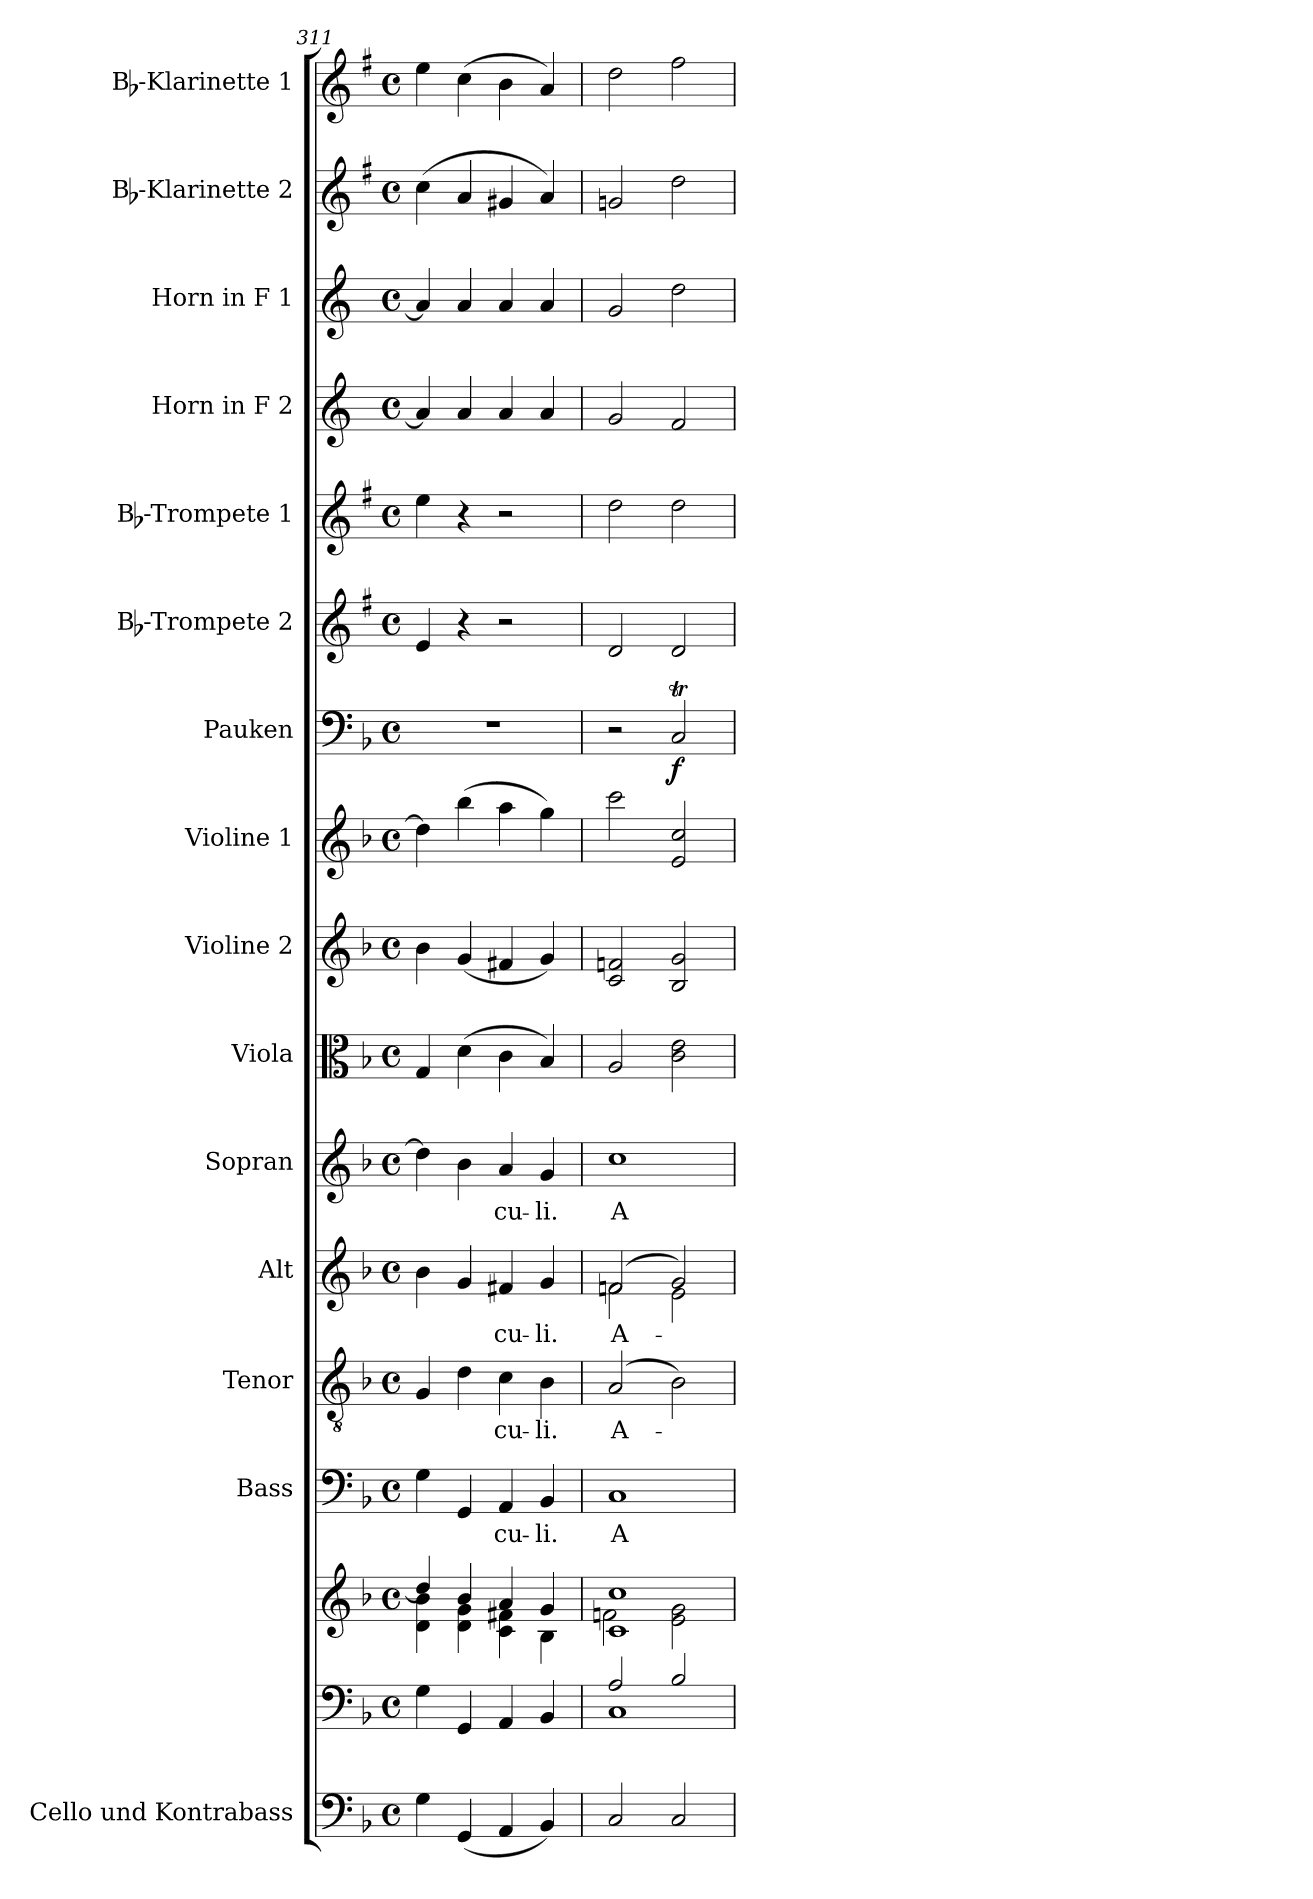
**kern	**kern	**kern	**kern	**text	**kern	**text	**kern	**text	**kern	**text	**kern	**kern	**kern	**kern	**dynam	**kern	**kern	**kern	**kern	**kern	**kern
*part16	*part15	*part15	*part14	*part14	*part13	*part13	*part12	*part12	*part11	*part11	*part10	*part9	*part8	*part7	*part7	*part6	*part5	*part4	*part3	*part2	*part1
*staff17	*staff16	*staff15	*staff14	*staff14	*staff13	*staff13	*staff12	*staff12	*staff11	*staff11	*staff10	*staff9	*staff8	*staff7	*staff7	*staff6	*staff5	*staff4	*staff3	*staff2	*staff1
*I"Cello und Kontrabass	*	*	*I"Bass	*	*I"Tenor	*	*I"Alt	*	*I"Sopran	*	*I"Viola	*I"Violine 2	*I"Violine 1	*I"Pauken	*	*I"Bb-Trompete 2	*I"Bb-Trompete 1	*I"Horn in F 2	*I"Horn in F 1	*I"Bb-Klarinette 2	*I"Bb-Klarinette 1
*I'Kb.	*	*	*I'B.	*	*I'T.	*	*I'A.	*	*I'S.	*	*I'Vla.	*I'Vl. 2	*I'Vl. 1	*I'Pk.	*	*I'Bb Trp. 2	*I'Bb Trp. 1	*	*	*I'Bb Kl. 2	*I'Bb Kl. 1
*clefF4	*clefF4	*clefG2	*clefF4	*	*clefGv2	*	*clefG2	*	*clefG2	*	*clefC3	*clefG2	*clefG2	*clefF4	*	*clefG2	*clefG2	*clefG2	*clefG2	*clefG2	*clefG2
*ITrd7c12	*	*	*	*	*	*	*	*	*	*	*	*	*	*	*	*ITrd1c2	*ITrd1c2	*ITrd4c7	*ITrd4c7	*ITrd1c2	*ITrd1c2
*k[b-]	*k[b-]	*k[b-]	*k[b-]	*	*k[b-]	*	*k[b-]	*	*k[b-]	*	*k[b-]	*k[b-]	*k[b-]	*k[b-]	*	*k[b-]	*k[b-]	*k[b-]	*k[b-]	*k[b-]	*k[b-]
*F:	*F:	*F:	*F:	*	*F:	*	*F:	*	*F:	*	*F:	*F:	*F:	*F:	*	*F:	*F:	*F:	*F:	*F:	*F:
*M4/4	*M4/4	*M4/4	*M4/4	*	*M4/4	*	*M4/4	*	*M4/4	*	*M4/4	*M4/4	*M4/4	*M4/4	*	*M4/4	*M4/4	*M4/4	*M4/4	*M4/4	*M4/4
*met(c)	*met(c)	*met(c)	*met(c)	*	*met(c)	*	*met(c)	*	*met(c)	*	*met(c)	*met(c)	*met(c)	*met(c)	*	*met(c)	*met(c)	*met(c)	*met(c)	*met(c)	*met(c)
=311	=311	=311	=311	=311	=311	=311	=311	=311	=311	=311	=311	=311	=311	=311	=311	=311	=311	=311	=311	=311	=311
*	*	*^	*	*	*	*	*	*	*	*	*	*	*	*	*	*	*	*	*	*	*
4GG\	4G\	4dd/]	4d\ 4b-\	4G\	.	4G/	.	4b-\	.	4dd\]	.	4G/	4b-\	4dd\]	1r	.	4d/	4dd\	4d/]	4d/]	(>4b-\	4dd\
(<4GGG/	4GG/	4b-/	4d\ 4g\	4GG/	.	4d\	.	4g/	.	4b-\	.	(>4d\	(<4g/	(>4bb-\	.	.	4r	4r	4d/	4d/	4g/	(>4b-\
!	!	!	!	!	!LO:LY:b	!	!LO:LY:b	!	!LO:LY:b	!	!LO:LY:b	!	!	!	!	!	!	!	!	!	!	!
4AAA/	4AA/	4a/	4c\ 4f#X\	4AA/	-cu-	4c\	-cu-	4f#X/	-cu-	4a/	-cu-	4c\	4f#X/	4aa\	.	.	2r	2r	4d/	4d/	4f#X/	4a\
!	!	!	!	!	!LO:LY:b	!	!LO:LY:b	!	!LO:LY:b	!	!LO:LY:b	!	!	!	!	!	!	!	!	!	!	!
4BBB-/)	4BB-/	4g/	4B-\	4BB-/	-li.	4B-\	-li.	4g/	-li.	4g/	-li.	4B-/)	4g/)	4gg\)	.	.	.	.	4d/	4d/	4g/)	4g/)
=312	=312	=312	=312	=312	=312	=312	=312	=312	=312	=312	=312	=312	=312	=312	=312	=312	=312	=312	=312	=312	=312	=312
*	*^	*	*	*	*	*	*	*	*	*	*	*	*	*	*	*	*	*	*	*	*	*
!	!	!	!	!	!	!LO:LY:b	!	!LO:LY:b	!	!LO:LY:b	!	!LO:LY:b	!	!	!	!	!	!	!	!	!	!	!
*	*	*	*	*	*	*	*	*	*^	*	*	*	*	*	*	*	*	*	*	*	*	*	*
2CC/	2A/	1C	1c 1cc	2fn\	1C	A-	(2A/	A-	(2fn/	2f\	A-	1cc	A-	2A/	2c/ 2fn/	2ccc\	2r	.	2c/	2cc\	2c/	2c/	2fn/	2cc\
!	!	!	!	!	!	!	!	!	!	!	!	!	!	!	!	!	!	!LO:DY:b	!	!	!	!	!	!
2CC/	2B-/	.	.	2e\ 2g\	.	.	2B-\)	.	2g/)	2e\	.	.	.	2c\ 2e\	2B-/ 2g/	2e/ 2cc/	2CT/	f	2c/	2cc\	2B-/	2g\	2cc\	2ee\
*	*v	*v	*	*	*	*	*	*	*v	*v	*	*	*	*	*	*	*	*	*	*	*	*	*	*
*	*	*v	*v	*	*	*	*	*	*	*	*	*	*	*	*	*	*	*	*	*	*	*
=	=	=	=	=	=	=	=	=	=	=	=	=	=	=	=	=	=	=	=	=	=
*-	*-	*-	*-	*-	*-	*-	*-	*-	*-	*-	*-	*-	*-	*-	*-	*-	*-	*-	*-	*-	*-
